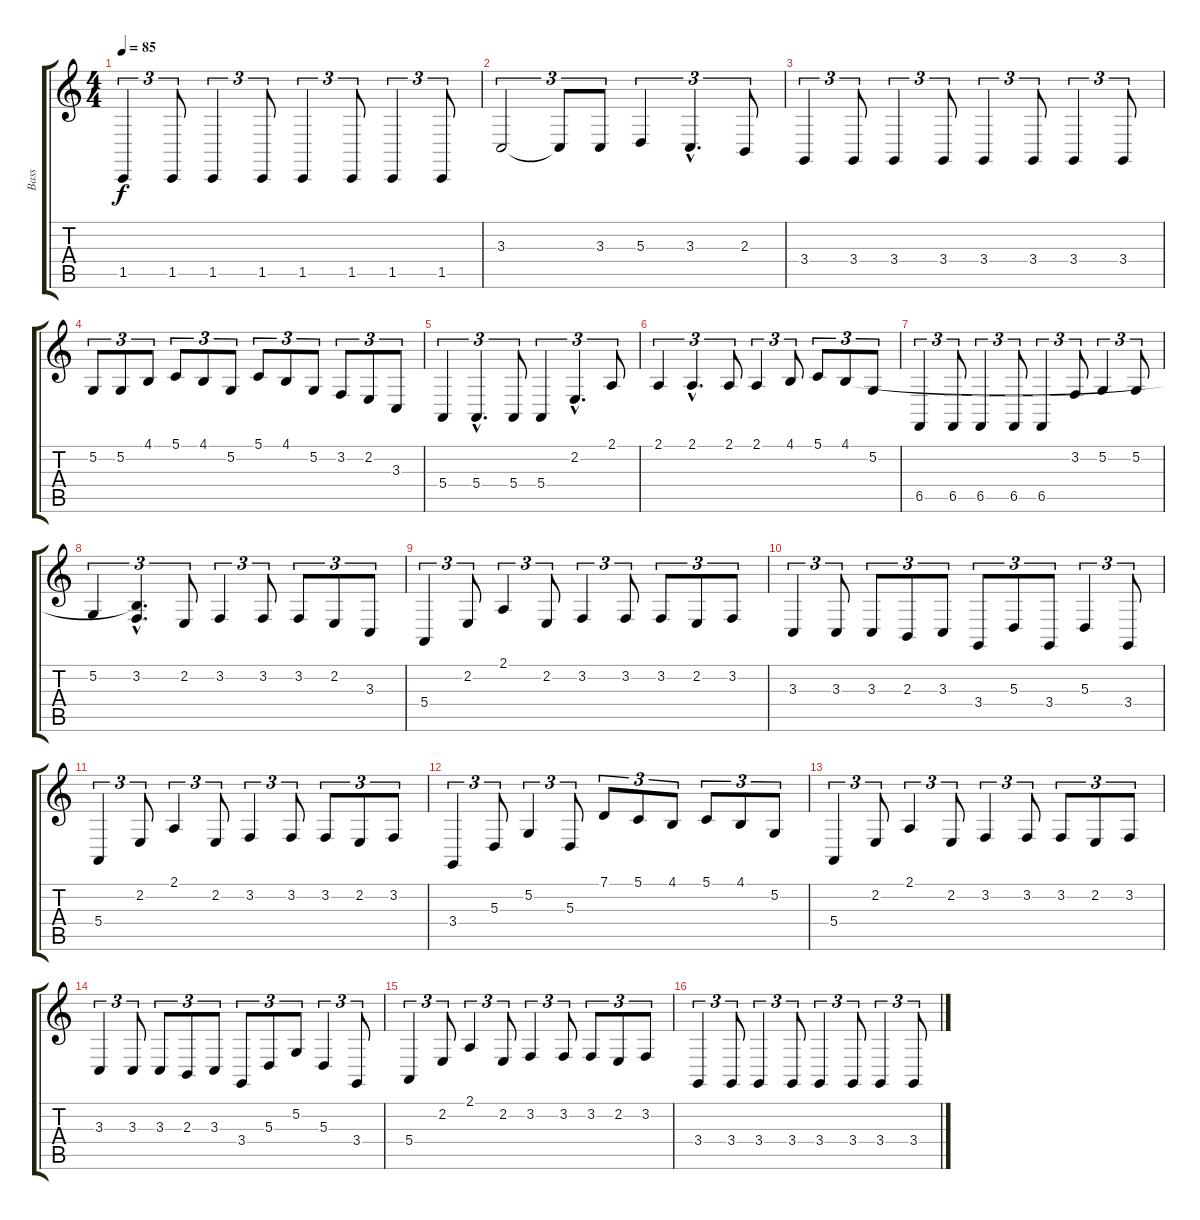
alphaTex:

\track ("Bass" "Bass") {instrument electricbasspick}
\staff {score tabs}
\tuning (G2 D2 A1 E1 B0 E2) {hide}
\ts (4 4)
\tempo 85
\clef g2
\ks c
1.5.4{tu (3 2) dy f} 1.5.8{tu (3 2)} 1.5.4{tu (3 2)} 1.5.8{tu (3 2)} 1.5.4{tu (3 2)} 1.5.8{tu (3 2)} 1.5.4{tu (3 2)} 1.5.8{tu (3 2)} |
3.3.2{tu (3 2)} 3.3{t}.8{tu (3 2)} 3.3.8{tu (3 2)} 5.3.4{tu (3 2)} 3.3{hac}.4{d tu (3 2)} 2.3.8{tu (3 2)} |
3.4.4{tu (3 2)} 3.4.8{tu (3 2)} 3.4.4{tu (3 2)} 3.4.8{tu (3 2)} 3.4.4{tu (3 2)} 3.4.8{tu (3 2)} 3.4.4{tu (3 2)} 3.4.8{tu (3 2)} |
5.2.8{tu (3 2)} 5.2.8{tu (3 2)} 4.1.8{tu (3 2)} 5.1.8{tu (3 2)} 4.1.8{tu (3 2)} 5.2.8{tu (3 2)} 5.1.8{tu (3 2)} 4.1.8{tu (3 2)} 5.2.8{tu (3 2)} 3.2.8{tu (3 2)} 2.2.8{tu (3 2)} 3.3.8{tu (3 2)} |
5.4.4{tu (3 2)} 5.4{hac}.4{d tu (3 2)} 5.4.8{tu (3 2)} 5.4.4{tu (3 2)} 2.2{hac}.4{d tu (3 2)} 2.1.8{tu (3 2)} |
2.1.4{tu (3 2)} 2.1{hac}.4{d tu (3 2)} 2.1.8{tu (3 2)} 2.1.4{tu (3 2)} 4.1.8{tu (3 2)} 5.1.8{tu (3 2)} 4.1.8{tu (3 2)} 5.2.8{tu (3 2)} |
6.5.4{tu (3 2)} 6.5.8{tu (3 2)} 6.5.4{tu (3 2)} 6.5.8{tu (3 2)} 6.5.4{tu (3 2)} 3.2.8{tu (3 2)} 5.2.4{tu (3 2)} 5.2.8{tu (3 2)} |
5.2.4{tu (3 2)} (4.1{hac t} 3.2{hac}).4{d tu (3 2)} 2.2.8{tu (3 2)} 3.2.4{tu (3 2)} 3.2.8{tu (3 2)} 3.2.8{tu (3 2)} 2.2.8{tu (3 2)} 3.3.8{tu (3 2)} |
5.4.4{tu (3 2)} 2.2.8{tu (3 2)} 2.1.4{tu (3 2)} 2.2.8{tu (3 2)} 3.2.4{tu (3 2)} 3.2.8{tu (3 2)} 3.2.8{tu (3 2)} 2.2.8{tu (3 2)} 3.2.8{tu (3 2)} |
3.3.4{tu (3 2)} 3.3.8{tu (3 2)} 3.3.8{tu (3 2)} 2.3.8{tu (3 2)} 3.3.8{tu (3 2)} 3.4.8{tu (3 2)} 5.3.8{tu (3 2)} 3.4.8{tu (3 2)} 5.3.4{tu (3 2)} 3.4.8{tu (3 2)} |
5.4.4{tu (3 2)} 2.2.8{tu (3 2)} 2.1.4{tu (3 2)} 2.2.8{tu (3 2)} 3.2.4{tu (3 2)} 3.2.8{tu (3 2)} 3.2.8{tu (3 2)} 2.2.8{tu (3 2)} 3.2.8{tu (3 2)} |
3.4.4{tu (3 2)} 5.3.8{tu (3 2)} 5.2.4{tu (3 2)} 5.3.8{tu (3 2)} 7.1.8{tu (3 2)} 5.1.8{tu (3 2)} 4.1.8{tu (3 2)} 5.1.8{tu (3 2)} 4.1.8{tu (3 2)} 5.2.8{tu (3 2)} |
5.4.4{tu (3 2)} 2.2.8{tu (3 2)} 2.1.4{tu (3 2)} 2.2.8{tu (3 2)} 3.2.4{tu (3 2)} 3.2.8{tu (3 2)} 3.2.8{tu (3 2)} 2.2.8{tu (3 2)} 3.2.8{tu (3 2)} |
3.3.4{tu (3 2)} 3.3.8{tu (3 2)} 3.3.8{tu (3 2)} 2.3.8{tu (3 2)} 3.3.8{tu (3 2)} 3.4.8{tu (3 2)} 5.3.8{tu (3 2)} 5.2.8{tu (3 2)} 5.3.4{tu (3 2)} 3.4.8{tu (3 2)} |
5.4.4{tu (3 2)} 2.2.8{tu (3 2)} 2.1.4{tu (3 2)} 2.2.8{tu (3 2)} 3.2.4{tu (3 2)} 3.2.8{tu (3 2)} 3.2.8{tu (3 2)} 2.2.8{tu (3 2)} 3.2.8{tu (3 2)} |
3.4.4{tu (3 2)} 3.4.8{tu (3 2)} 3.4.4{tu (3 2)} 3.4.8{tu (3 2)} 3.4.4{tu (3 2)} 3.4.8{tu (3 2)} 3.4.4{tu (3 2)} 3.4.8{tu (3 2)}
